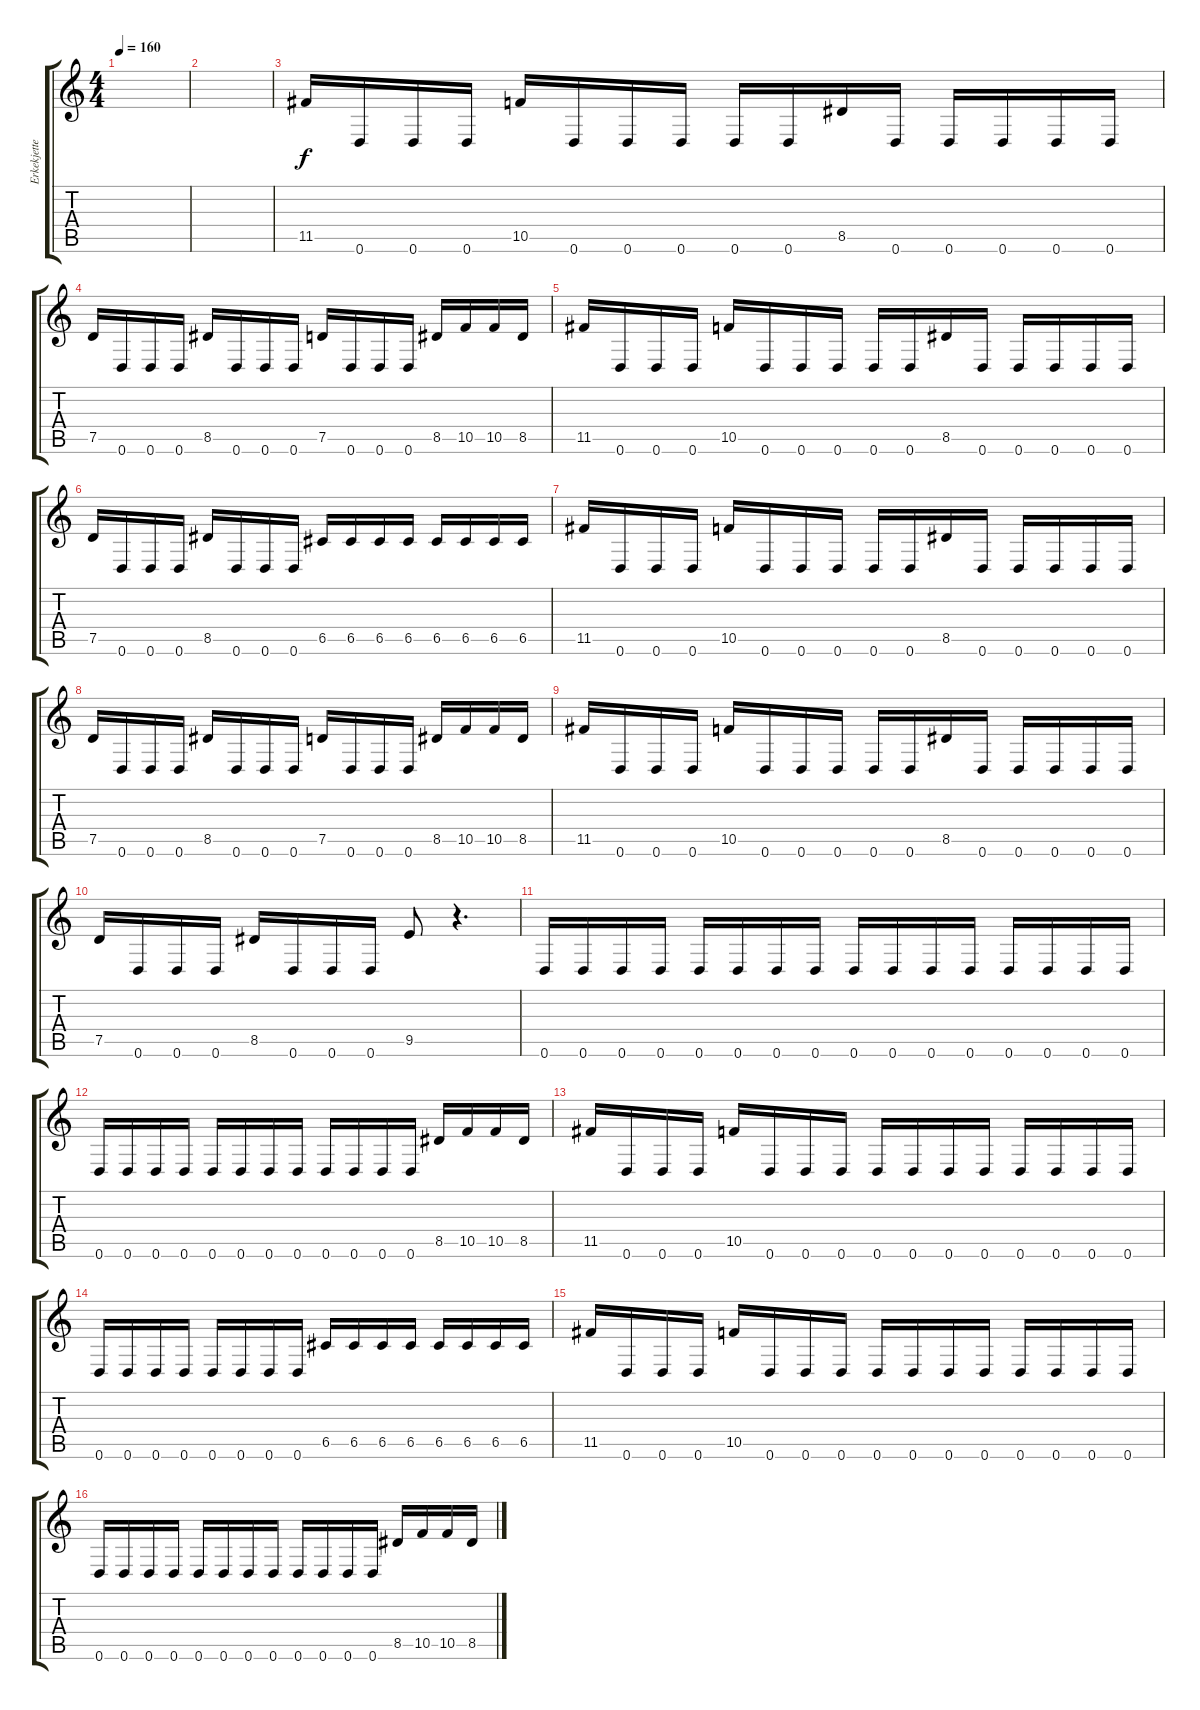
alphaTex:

\track ("Erkekjetter Silenoz" "Erkekjette") {instrument distortionguitar}
\staff {score tabs}
\tuning (D4 A3 F3 C3 G2 D2) {hide}
\ts (4 4)
\tempo 160
\clef g2
\ks c
|
|
11.5.16 0.6.16 0.6.16 0.6.16 10.5.16 0.6.16 0.6.16 0.6.16 0.6.16 0.6.16 8.5.16 0.6.16 0.6.16 0.6.16 0.6.16 0.6.16 |
7.5.16 0.6.16 0.6.16 0.6.16 8.5.16 0.6.16 0.6.16 0.6.16 7.5.16 0.6.16 0.6.16 0.6.16 8.5.16 10.5.16 10.5.16 8.5.16 |
11.5.16 0.6.16 0.6.16 0.6.16 10.5.16 0.6.16 0.6.16 0.6.16 0.6.16 0.6.16 8.5.16 0.6.16 0.6.16 0.6.16 0.6.16 0.6.16 |
7.5.16 0.6.16 0.6.16 0.6.16 8.5.16 0.6.16 0.6.16 0.6.16 6.5.16 6.5.16 6.5.16 6.5.16 6.5.16 6.5.16 6.5.16 6.5.16 |
11.5.16 0.6.16 0.6.16 0.6.16 10.5.16 0.6.16 0.6.16 0.6.16 0.6.16 0.6.16 8.5.16 0.6.16 0.6.16 0.6.16 0.6.16 0.6.16 |
7.5.16 0.6.16 0.6.16 0.6.16 8.5.16 0.6.16 0.6.16 0.6.16 7.5.16 0.6.16 0.6.16 0.6.16 8.5.16 10.5.16 10.5.16 8.5.16 |
11.5.16 0.6.16 0.6.16 0.6.16 10.5.16 0.6.16 0.6.16 0.6.16 0.6.16 0.6.16 8.5.16 0.6.16 0.6.16 0.6.16 0.6.16 0.6.16 |
7.5.16 0.6.16 0.6.16 0.6.16 8.5.16 0.6.16 0.6.16 0.6.16 9.5.8 r.4{d} |
0.6.16 0.6.16 0.6.16 0.6.16 0.6.16 0.6.16 0.6.16 0.6.16 0.6.16 0.6.16 0.6.16 0.6.16 0.6.16 0.6.16 0.6.16 0.6.16 |
0.6.16 0.6.16 0.6.16 0.6.16 0.6.16 0.6.16 0.6.16 0.6.16 0.6.16 0.6.16 0.6.16 0.6.16 8.5.16 10.5.16 10.5.16 8.5.16 |
11.5.16 0.6.16 0.6.16 0.6.16 10.5.16 0.6.16 0.6.16 0.6.16 0.6.16 0.6.16 0.6.16 0.6.16 0.6.16 0.6.16 0.6.16 0.6.16 |
0.6.16 0.6.16 0.6.16 0.6.16 0.6.16 0.6.16 0.6.16 0.6.16 6.5.16 6.5.16 6.5.16 6.5.16 6.5.16 6.5.16 6.5.16 6.5.16 |
11.5.16 0.6.16 0.6.16 0.6.16 10.5.16 0.6.16 0.6.16 0.6.16 0.6.16 0.6.16 0.6.16 0.6.16 0.6.16 0.6.16 0.6.16 0.6.16 |
0.6.16 0.6.16 0.6.16 0.6.16 0.6.16 0.6.16 0.6.16 0.6.16 0.6.16 0.6.16 0.6.16 0.6.16 8.5.16 10.5.16 10.5.16 8.5.16
